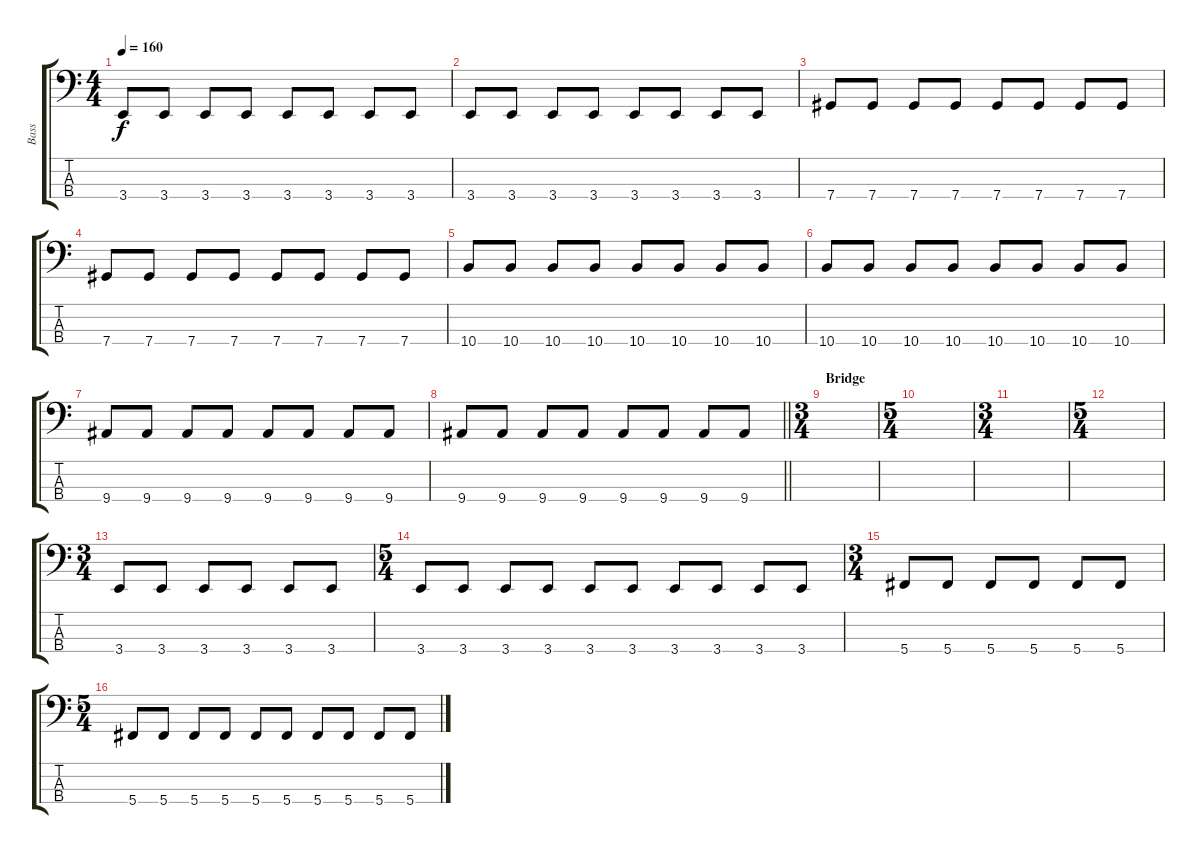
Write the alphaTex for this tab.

\track ("Bass" "Bass") {instrument electricbasspick}
\staff {score tabs}
\tuning (Gb2 Db2 Ab1 Db1) {hide}
\ts (4 4)
\tempo 160
\clef f4
\ks c
3.4.8{dy f} 3.4.8 3.4.8 3.4.8 3.4.8 3.4.8 3.4.8 3.4.8 |
3.4.8 3.4.8 3.4.8 3.4.8 3.4.8 3.4.8 3.4.8 3.4.8 |
7.4.8 7.4.8 7.4.8 7.4.8 7.4.8 7.4.8 7.4.8 7.4.8 |
7.4.8 7.4.8 7.4.8 7.4.8 7.4.8 7.4.8 7.4.8 7.4.8 |
10.4.8 10.4.8 10.4.8 10.4.8 10.4.8 10.4.8 10.4.8 10.4.8 |
10.4.8 10.4.8 10.4.8 10.4.8 10.4.8 10.4.8 10.4.8 10.4.8 |
9.4.8 9.4.8 9.4.8 9.4.8 9.4.8 9.4.8 9.4.8 9.4.8 |
\barLineRight lightlight
9.4.8 9.4.8 9.4.8 9.4.8 9.4.8 9.4.8 9.4.8 9.4.8 |
\ts (3 4)
\section ("" "Bridge")
|
\ts (5 4)
|
\ts (3 4)
|
\ts (5 4)
|
\ts (3 4)
3.4.8 3.4.8 3.4.8 3.4.8 3.4.8 3.4.8 |
\ts (5 4)
3.4.8 3.4.8 3.4.8 3.4.8 3.4.8 3.4.8 3.4.8 3.4.8 3.4.8 3.4.8 |
\ts (3 4)
5.4.8 5.4.8 5.4.8 5.4.8 5.4.8 5.4.8 |
\ts (5 4)
5.4.8 5.4.8 5.4.8 5.4.8 5.4.8 5.4.8 5.4.8 5.4.8 5.4.8 5.4.8
